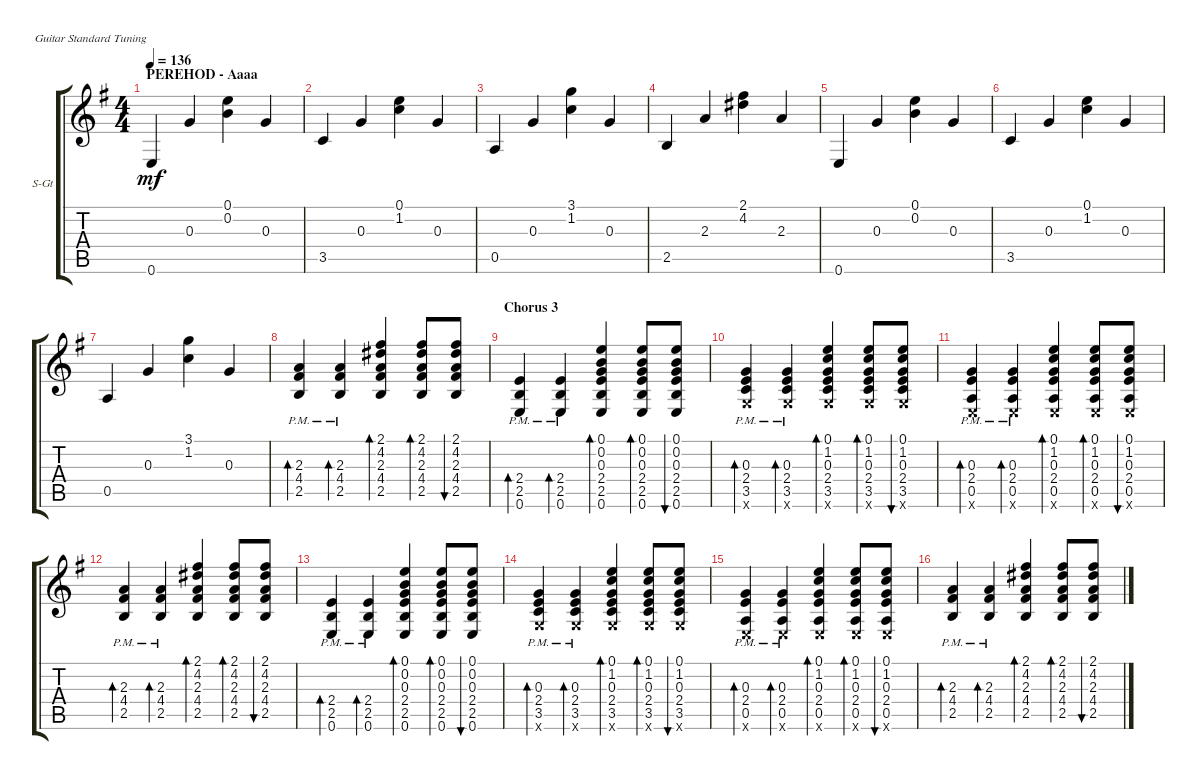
\defaultSystemsLayout 4
\bracketExtendMode groupsimilarinstruments
\firstSystemTrackNameOrientation horizontal
\otherSystemsTrackNameOrientation horizontal
\track ("Steel Guitar" "S-Gt") {instrument acousticguitarsteel}
\staff {score tabs}
\tuning (E4 B3 G3 D3 A2 E2)
\ts (4 4)
\section ("" "PEREHOD - Aaaa")
\tempo 136
\clef g2
\ks eminor
0.6.4{dy mf} 0.3.4 (0.2 0.1).4 0.3.4 |
3.5.4 0.3.4 (1.2 0.1).4 0.3.4 |
0.5.4 0.3.4 (1.2 3.1).4 0.3.4 |
2.5.4 2.3.4 (4.2 2.1).4 2.3.4 |
0.6.4 0.3.4 (0.2 0.1).4 0.3.4 |
3.5.4 0.3.4 (1.2 0.1).4 0.3.4 |
0.5.4 0.3.4 (1.2 3.1).4 0.3.4 |
(2.5{pm} 4.4{pm} 2.3{pm}).4{bd 30} (2.5{pm} 4.4{pm} 2.3{pm}).4{bd 30} (2.5 4.4 2.3 4.2 2.1).4{bd 30} (2.5 4.4 2.3 4.2 2.1).8{bd 30} (2.5 4.4 2.3 4.2 2.1).8{bu 30} |
\section ("" "Chorus 3")
(0.6{pm} 2.5{pm} 2.4{pm}).4{bd 30} (0.6{pm} 2.5{pm} 2.4{pm}).4{bd 30} (0.6 2.5 2.4 0.3 0.2 0.1).4{bd 30} (0.6 2.5 2.4 0.3 0.2 0.1).8{bd 30} (0.6 2.5 2.4 0.3 0.2 0.1).8{bu 30} |
(3.6{pm x} 3.5{pm} 2.4{pm} 0.3{pm}).4{bd 30} (3.6{pm x} 3.5{pm} 2.4{pm} 0.3{pm}).4{bd 30} (3.6{x} 3.5 2.4 0.3 1.2 0.1).4{bd 30} (3.6{x} 3.5 2.4 0.3 1.2 0.1).8{bd 30} (3.6{x} 3.5 2.4 0.3 1.2 0.1).8{bu 30} |
(0.6{pm x} 0.5{pm} 2.4{pm} 0.3{pm}).4{bd 30} (0.6{pm x} 0.5{pm} 2.4{pm} 0.3{pm}).4{bd 30} (0.6{x} 0.5 2.4 0.3 1.2 0.1).4{bd 30} (0.6{x} 0.5 2.4 0.3 1.2 0.1).8{bd 30} (0.6{x} 0.5 2.4 0.3 1.2 0.1).8{bu 30} |
(2.5{pm} 4.4{pm} 2.3{pm}).4{bd 30} (2.5{pm} 4.4{pm} 2.3{pm}).4{bd 30} (2.5 4.4 2.3 4.2 2.1).4{bd 30} (2.5 4.4 2.3 4.2 2.1).8{bd 30} (2.5 4.4 2.3 4.2 2.1).8{bu 30} |
(0.6{pm} 2.5{pm} 2.4{pm}).4{bd 30} (0.6{pm} 2.5{pm} 2.4{pm}).4{bd 30} (0.6 2.5 2.4 0.3 0.2 0.1).4{bd 30} (0.6 2.5 2.4 0.3 0.2 0.1).8{bd 30} (0.6 2.5 2.4 0.3 0.2 0.1).8{bu 30} |
(3.6{pm x} 3.5{pm} 2.4{pm} 0.3{pm}).4{bd 30} (3.6{pm x} 3.5{pm} 2.4{pm} 0.3{pm}).4{bd 30} (3.6{x} 3.5 2.4 0.3 1.2 0.1).4{bd 30} (3.6{x} 3.5 2.4 0.3 1.2 0.1).8{bd 30} (3.6{x} 3.5 2.4 0.3 1.2 0.1).8{bu 30} |
(0.6{pm x} 0.5{pm} 2.4{pm} 0.3{pm}).4{bd 30} (0.6{pm x} 0.5{pm} 2.4{pm} 0.3{pm}).4{bd 30} (0.6{x} 0.5 2.4 0.3 1.2 0.1).4{bd 30} (0.6{x} 0.5 2.4 0.3 1.2 0.1).8{bd 30} (0.6{x} 0.5 2.4 0.3 1.2 0.1).8{bu 30} |
(2.5{pm} 4.4{pm} 2.3{pm}).4{bd 30} (2.5{pm} 4.4{pm} 2.3{pm}).4{bd 30} (2.5 4.4 2.3 4.2 2.1).4{bd 30} (2.5 4.4 2.3 4.2 2.1).8{bd 30} (2.5 4.4 2.3 4.2 2.1).8{bu 30}
